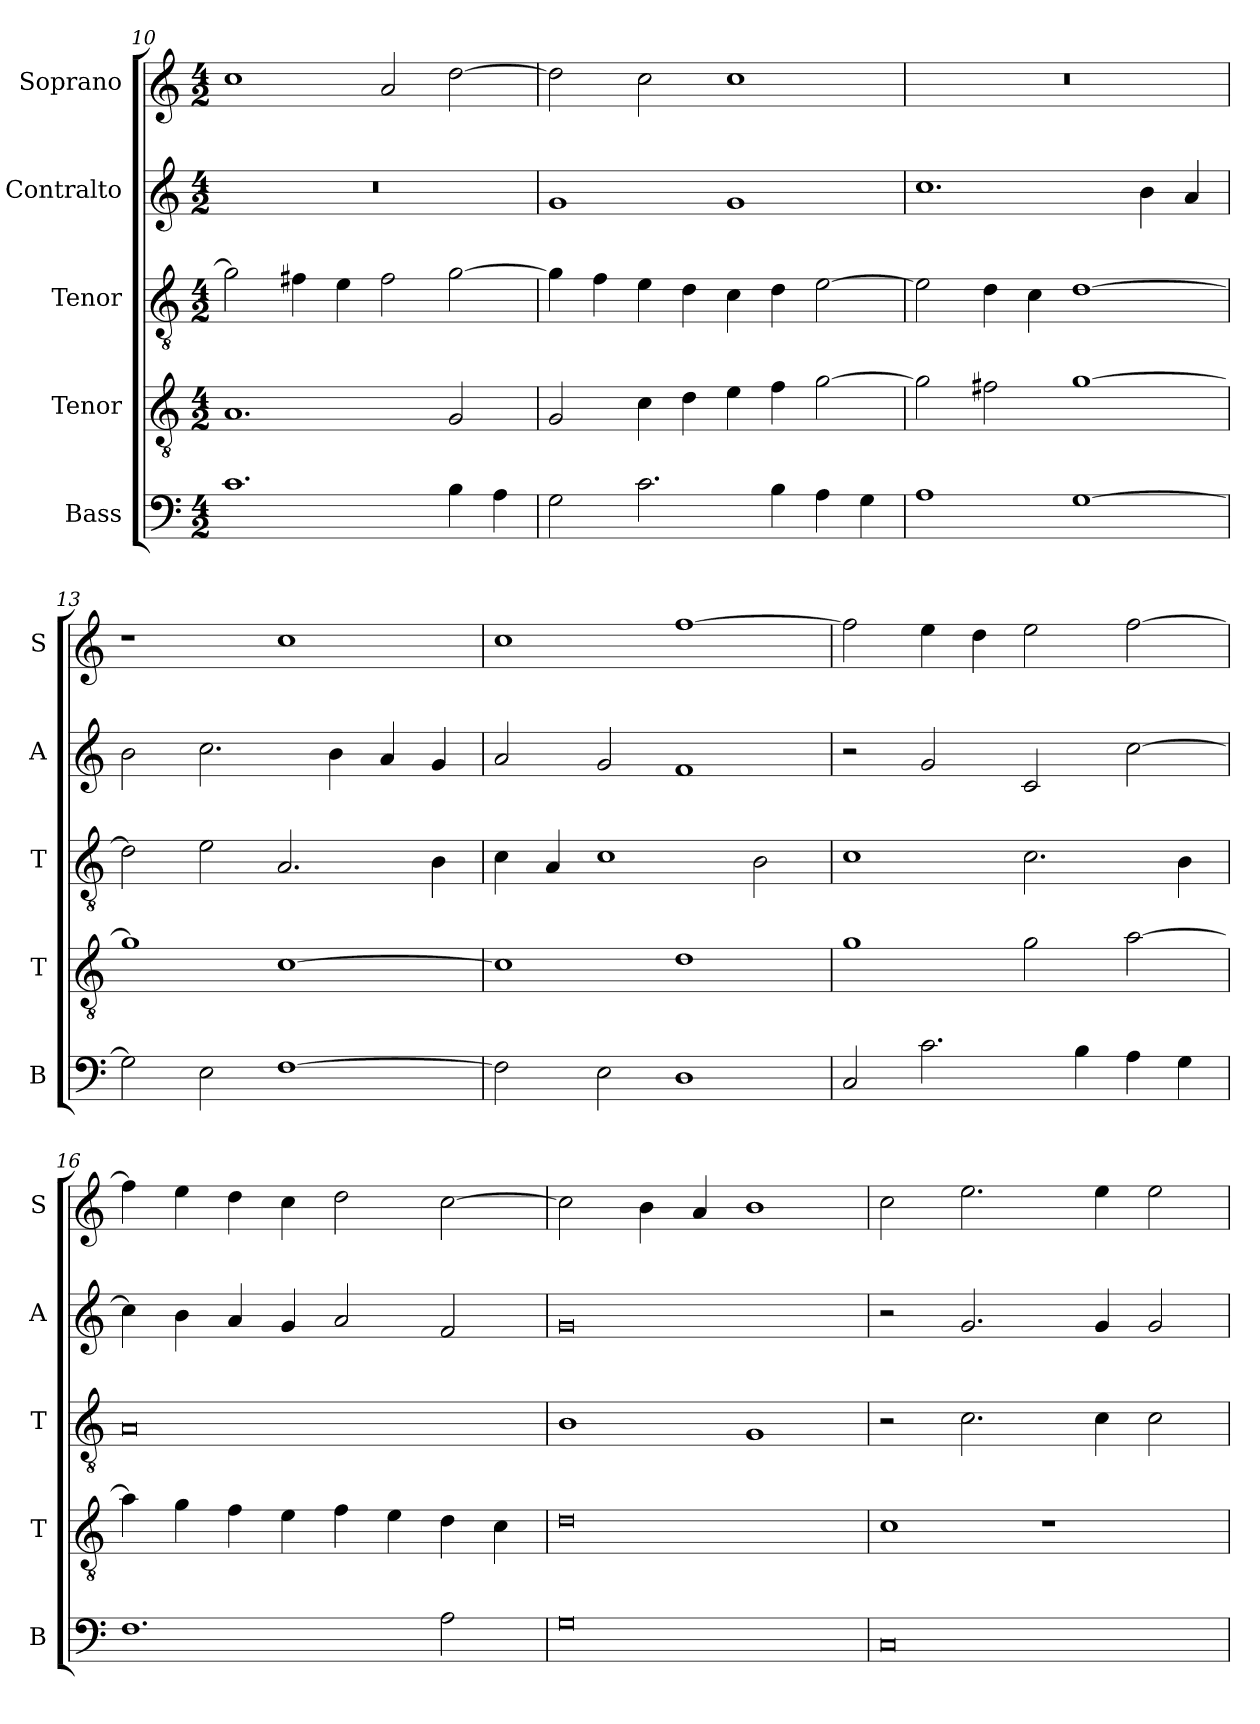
**kern	**kern	**kern	**kern	**kern
*part5	*part4	*part3	*part2	*part1
*staff5	*staff4	*staff3	*staff2	*staff1
*I"Bass	*I"Tenor	*I"Tenor	*I"Contralto	*I"Soprano
*I'B	*I'T	*I'T	*I'A	*I'S
*clefF4	*clefGv2	*clefGv2	*clefG2	*clefG2
*k[]	*k[]	*k[]	*k[]	*k[]
*C:ion	*C:ion	*C:ion	*C:ion	*C:ion
*M4/2	*M4/2	*M4/2	*M4/2	*M4/2
=10	=10	=10	=10	=10
1.c	1.A	2g]	0r	1cc
.	.	4f#X	.	.
.	.	4e	.	.
.	.	2f#	.	2a
4B	2G	[2g	.	[2dd
4A	.	.	.	.
=11	=11	=11	=11	=11
2G	2G	4g]	1g	2dd]
.	.	4f	.	.
2.c	4c	4e	.	2cc
.	4d	4d	.	.
.	4e	4c	1g	1cc
4B	4f	4d	.	.
4A	[2g	[2e	.	.
4G	.	.	.	.
=12	=12	=12	=12	=12
1A	2g]	2e]	1.cc	0r
.	2f#X	4d	.	.
.	.	4c	.	.
[1G	[1g	[1d	.	.
.	.	.	4b	.
.	.	.	4a	.
=13	=13	=13	=13	=13
2G]	1g]	2d]	2b	1r
2E	.	2e	2.cc	.
[1F	[1c	2.A	.	1cc
.	.	.	4b	.
.	.	.	4a	.
.	.	4B	4g	.
=14	=14	=14	=14	=14
2F]	1c]	4c	2a	1cc
.	.	4A	.	.
2E	.	1c	2g	.
1D	1d	.	1f	[1ff
.	.	2B	.	.
=15	=15	=15	=15	=15
2C	1g	1c	2r	2ff]
2.c	.	.	2g	4ee
.	.	.	.	4dd
.	2g	2.c	2c	2ee
4B	.	.	.	.
4A	[2a	.	[2cc	[2ff
4G	.	4B	.	.
=16	=16	=16	=16	=16
1.F	4a]	0A	4cc]	4ff]
.	4g	.	4b	4ee
.	4f	.	4a	4dd
.	4e	.	4g	4cc
.	4f	.	2a	2dd
.	4e	.	.	.
2A	4d	.	2f	[2cc
.	4c	.	.	.
=17	=17	=17	=17	=17
0G	0d	1B	0g	2cc]
.	.	.	.	4b
.	.	.	.	4a
.	.	1G	.	1b
=18	=18	=18	=18	=18
0C	1c	2r	2r	2cc
.	.	2.c	2.g	2.ee
.	1r	.	.	.
.	.	4c	4g	4ee
.	.	2c	2g	2ee
=	=	=	=	=
*-	*-	*-	*-	*-
